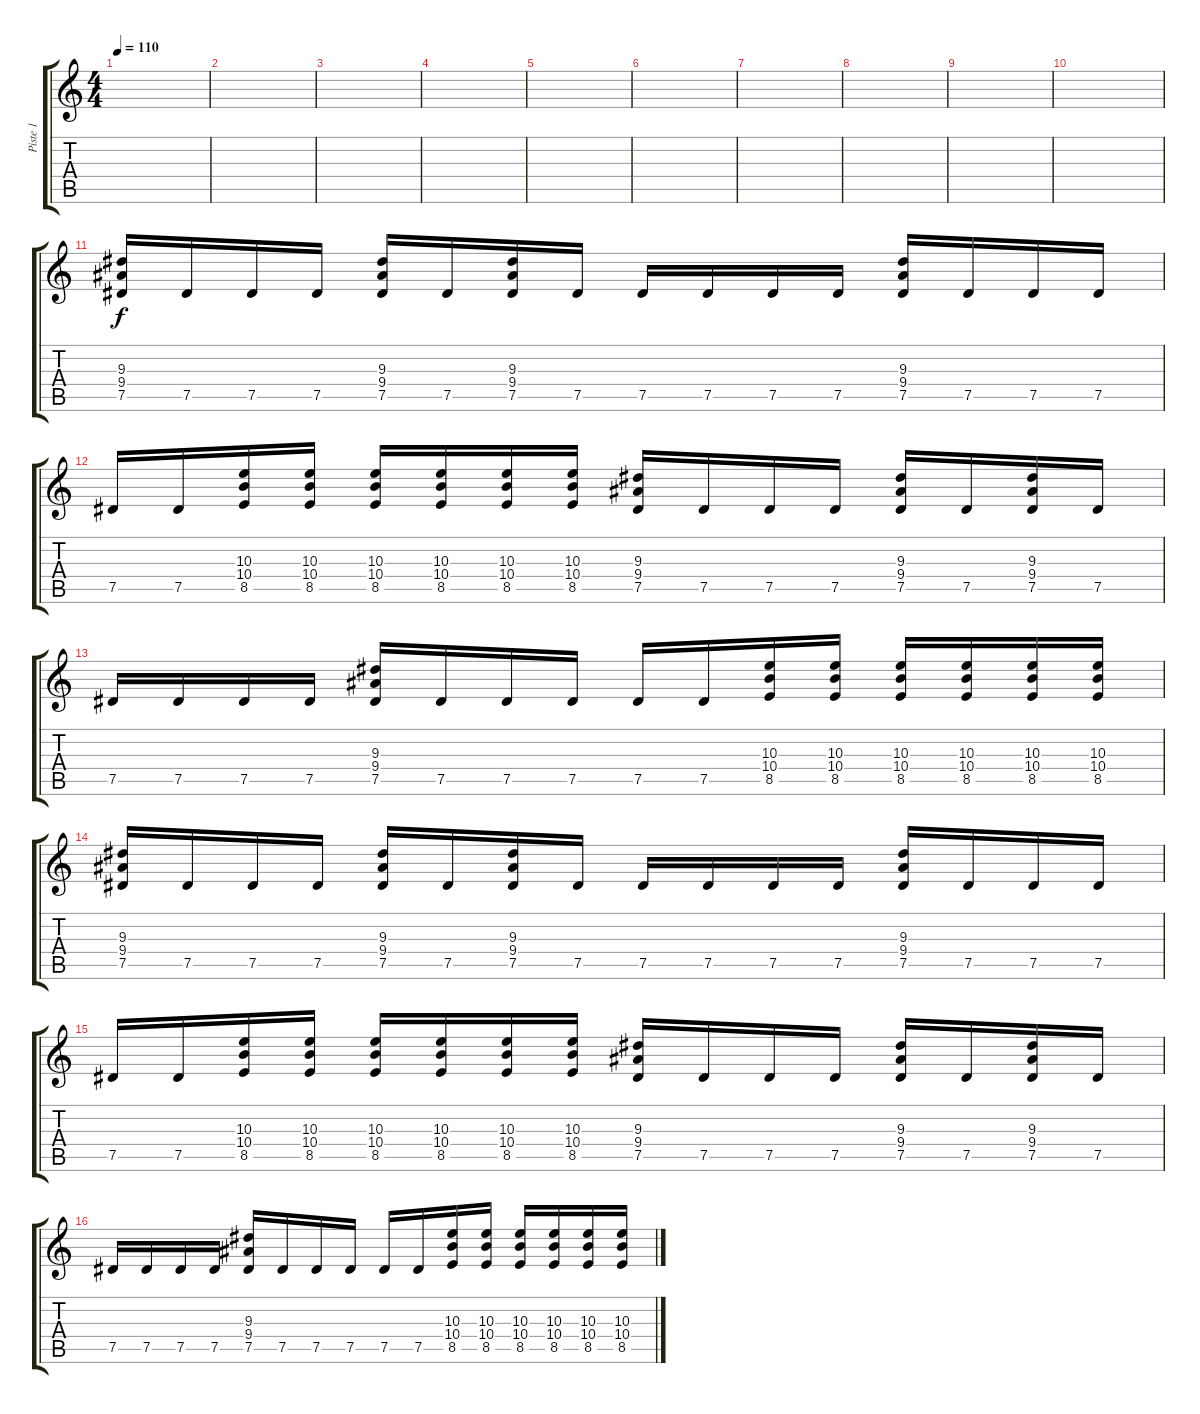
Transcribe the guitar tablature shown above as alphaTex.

\track ("Piste 1" "Piste 1") {instrument distortionguitar}
\staff {score tabs}
\tuning (Eb4 Bb3 Gb3 Db3 Ab2 Eb2) {hide}
\ts (4 4)
\tempo 110
\clef g2
\ks c
|
|
|
|
|
|
|
|
|
|
(9.3 9.4 7.5).16 7.5.16 7.5.16 7.5.16 (9.3 9.4 7.5).16 7.5.16 (9.3 9.4 7.5).16 7.5.16 7.5.16 7.5.16 7.5.16 7.5.16 (9.3 9.4 7.5).16 7.5.16 7.5.16 7.5.16 |
7.5.16 7.5.16 (10.3 10.4 8.5).16 (10.3 10.4 8.5).16 (10.3 10.4 8.5).16 (10.3 10.4 8.5).16 (10.3 10.4 8.5).16 (10.3 10.4 8.5).16 (9.3 9.4 7.5).16 7.5.16 7.5.16 7.5.16 (9.3 9.4 7.5).16 7.5.16 (9.3 9.4 7.5).16 7.5.16 |
7.5.16 7.5.16 7.5.16 7.5.16 (9.3 9.4 7.5).16 7.5.16 7.5.16 7.5.16 7.5.16 7.5.16 (10.3 10.4 8.5).16 (10.3 10.4 8.5).16 (10.3 10.4 8.5).16 (10.3 10.4 8.5).16 (10.3 10.4 8.5).16 (10.3 10.4 8.5).16 |
(9.3 9.4 7.5).16 7.5.16 7.5.16 7.5.16 (9.3 9.4 7.5).16 7.5.16 (9.3 9.4 7.5).16 7.5.16 7.5.16 7.5.16 7.5.16 7.5.16 (9.3 9.4 7.5).16 7.5.16 7.5.16 7.5.16 |
7.5.16 7.5.16 (10.3 10.4 8.5).16 (10.3 10.4 8.5).16 (10.3 10.4 8.5).16 (10.3 10.4 8.5).16 (10.3 10.4 8.5).16 (10.3 10.4 8.5).16 (9.3 9.4 7.5).16 7.5.16 7.5.16 7.5.16 (9.3 9.4 7.5).16 7.5.16 (9.3 9.4 7.5).16 7.5.16 |
7.5.16 7.5.16 7.5.16 7.5.16 (9.3 9.4 7.5).16 7.5.16 7.5.16 7.5.16 7.5.16 7.5.16 (10.3 10.4 8.5).16 (10.3 10.4 8.5).16 (10.3 10.4 8.5).16 (10.3 10.4 8.5).16 (10.3 10.4 8.5).16 (10.3 10.4 8.5).16
